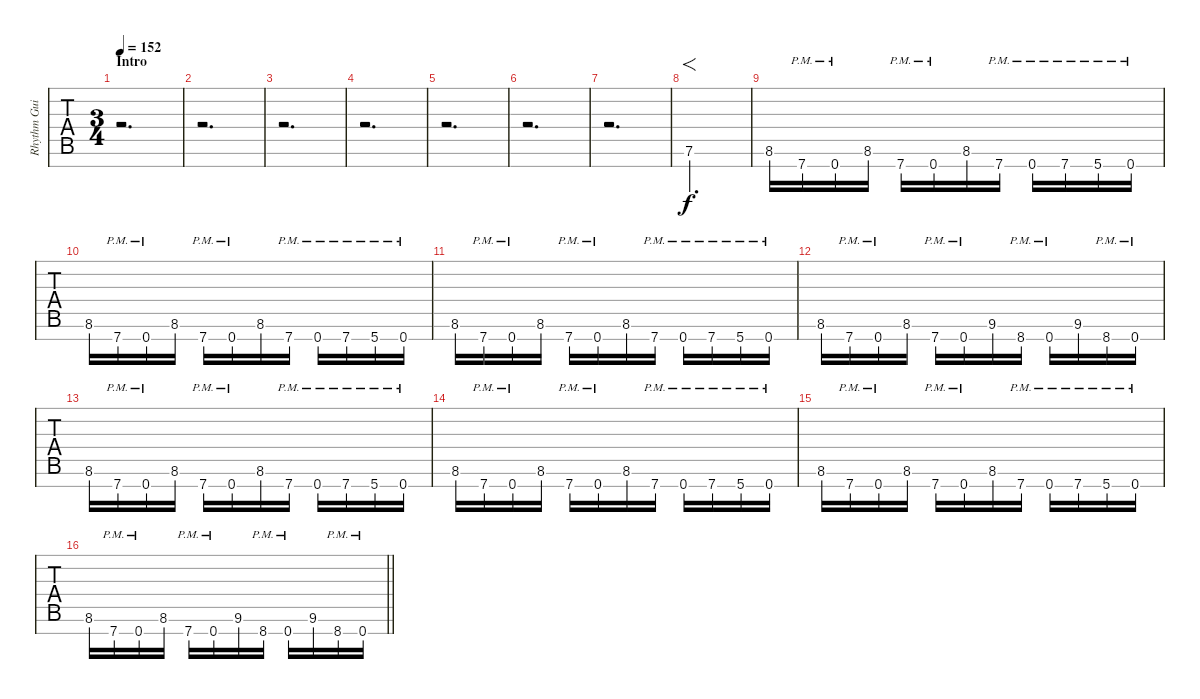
\track ("Rhythm Guitar (Jeff Loomis)" "Rhythm Gui") {instrument overdrivenguitar}
\staff {tabs}
\tuning (Eb4 Bb3 Gb3 Db3 Ab2 Eb2 Bb1) {hide}
\ts (3 4)
\section ("" "Intro")
\tempo 152
\clef f4
\ks aminor
r.2{d dy f instrument overdrivenguitar} |
r.2{d} |
r.2{d} |
r.2{d} |
r.2{d} |
r.2{d} |
r.2{d} |
7.6.2{f d} |
8.6.16 7.7{pm}.16 0.7{pm}.16 8.6.16 7.7{pm}.16 0.7{pm}.16 8.6.16 7.7{pm}.16 0.7{pm}.16 7.7{pm}.16 5.7{pm}.16 0.7{pm}.16 |
8.6.16 7.7{pm}.16 0.7{pm}.16 8.6.16 7.7{pm}.16 0.7{pm}.16 8.6.16 7.7{pm}.16 0.7{pm}.16 7.7{pm}.16 5.7{pm}.16 0.7{pm}.16 |
8.6.16 7.7{pm}.16 0.7{pm}.16 8.6.16 7.7{pm}.16 0.7{pm}.16 8.6.16 7.7{pm}.16 0.7{pm}.16 7.7{pm}.16 5.7{pm}.16 0.7{pm}.16 |
8.6.16 7.7{pm}.16 0.7{pm}.16 8.6.16 7.7{pm}.16 0.7{pm}.16 9.6.16 8.7{pm}.16 0.7{pm}.16 9.6.16 8.7{pm}.16 0.7{pm}.16 |
8.6.16 7.7{pm}.16 0.7{pm}.16 8.6.16 7.7{pm}.16 0.7{pm}.16 8.6.16 7.7{pm}.16 0.7{pm}.16 7.7{pm}.16 5.7{pm}.16 0.7{pm}.16 |
8.6.16 7.7{pm}.16 0.7{pm}.16 8.6.16 7.7{pm}.16 0.7{pm}.16 8.6.16 7.7{pm}.16 0.7{pm}.16 7.7{pm}.16 5.7{pm}.16 0.7{pm}.16 |
8.6.16 7.7{pm}.16 0.7{pm}.16 8.6.16 7.7{pm}.16 0.7{pm}.16 8.6.16 7.7{pm}.16 0.7{pm}.16 7.7{pm}.16 5.7{pm}.16 0.7{pm}.16 |
\barLineRight lightlight
8.6.16 7.7{pm}.16 0.7{pm}.16 8.6.16 7.7{pm}.16 0.7{pm}.16 9.6.16 8.7{pm}.16 0.7{pm}.16 9.6.16 8.7{pm}.16 0.7{pm}.16
